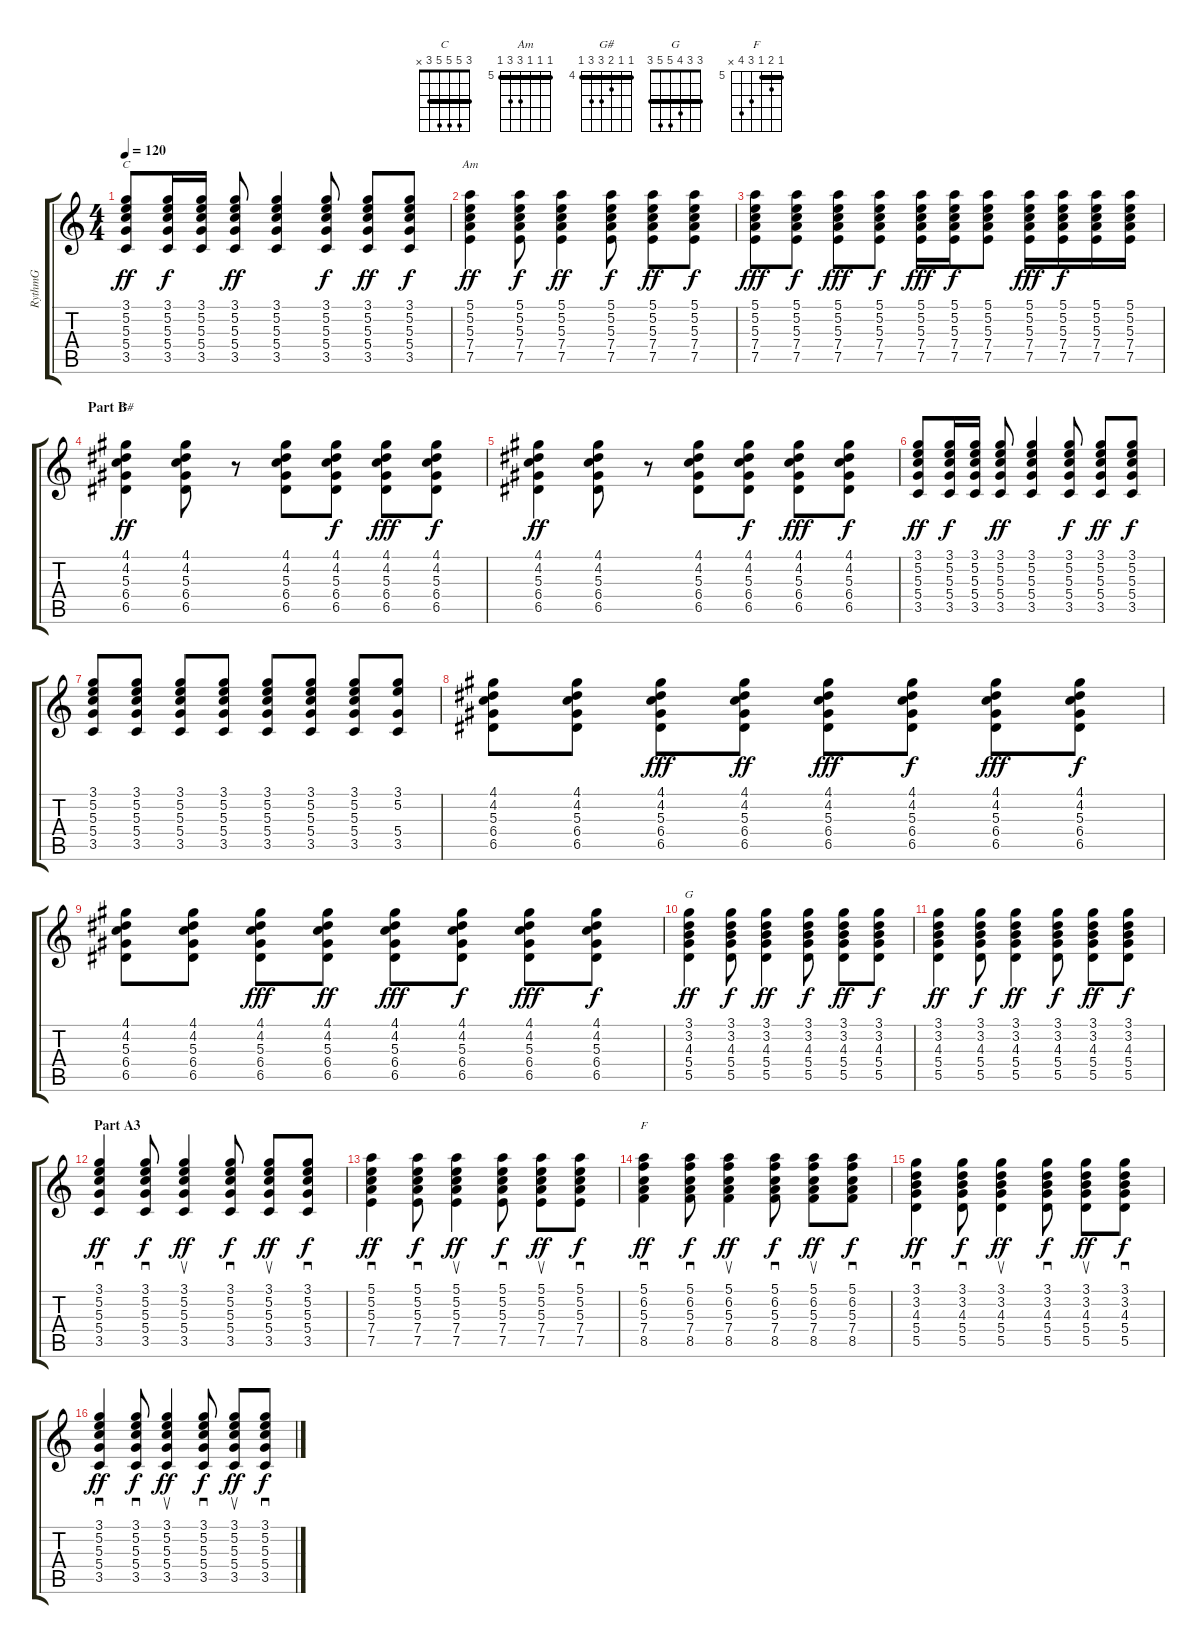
\track ("RythmG" "RythmG") {instrument acousticguitarsteel}
\staff {score tabs}
\tuning (E4 B3 G3 D3 A2 E2) {hide}
\chord ("C" 3 5 5 5 3 x) {barre 3}
\chord ("Am" 5 5 5 7 7 5) {firstfret 5 barre 5}
\chord ("G#" 4 4 5 6 6 4) {firstfret 4 barre 4}
\chord ("G" 3 3 4 5 5 3) {barre 3}
\chord ("F" 5 6 5 7 8 x) {firstfret 5 barre 5}
\ts (4 4)
\tempo 120
\clef g2
\ks c
(3.1 5.2 5.3 5.4 3.5).8{ch "C" dy ff} (3.1 5.2 5.3 5.4 3.5).16{dy f} (3.1 5.2 5.3 5.4 3.5).16 (3.1 5.2 5.3 5.4 3.5).8{dy ff} (3.1 5.2 5.3 5.4 3.5).4 (3.1 5.2 5.3 5.4 3.5).8{dy f} (3.1 5.2 5.3 5.4 3.5).8{dy ff} (3.1 5.2 5.3 5.4 3.5).8{dy f} |
(5.1 5.2 5.3 7.4 7.5).4{ch "Am" dy ff} (5.1 5.2 5.3 7.4 7.5).8{dy f} (5.1 5.2 5.3 7.4 7.5).4{dy ff} (5.1 5.2 5.3 7.4 7.5).8{dy f} (5.1 5.2 5.3 7.4 7.5).8{dy ff} (5.1 5.2 5.3 7.4 7.5).8{dy f} |
(5.1 5.2 5.3 7.4 7.5).8{dy fff} (5.1 5.2 5.3 7.4 7.5).8{dy f} (5.1 5.2 5.3 7.4 7.5).8{dy fff} (5.1 5.2 5.3 7.4 7.5).8{dy f} (5.1 5.2 5.3 7.4 7.5).16{dy fff} (5.1 5.2 5.3 7.4 7.5).16{dy f} (5.1 5.2 5.3 7.4 7.5).8 (5.1 5.2 5.3 7.4 7.5).16{dy fff} (5.1 5.2 5.3 7.4 7.5).16{dy f} (5.1 5.2 5.3 7.4 7.5).16 (5.1 5.2 5.3 7.4 7.5).16 |
\section ("" "Part B")
(4.1 4.2 5.3 6.4 6.5).4{ch "G#" dy ff} (4.1 4.2 5.3 6.4 6.5).8 r.8 (4.1 4.2 5.3 6.4 6.5).8 (4.1 4.2 5.3 6.4 6.5).8{dy f} (4.1 4.2 5.3 6.4 6.5).8{dy fff} (4.1 4.2 5.3 6.4 6.5).8{dy f} |
(4.1 4.2 5.3 6.4 6.5).4{dy ff} (4.1 4.2 5.3 6.4 6.5).8 r.8 (4.1 4.2 5.3 6.4 6.5).8 (4.1 4.2 5.3 6.4 6.5).8{dy f} (4.1 4.2 5.3 6.4 6.5).8{dy fff} (4.1 4.2 5.3 6.4 6.5).8{dy f} |
(3.1 5.2 5.3 5.4 3.5).8{dy ff} (3.1 5.2 5.3 5.4 3.5).16{dy f} (3.1 5.2 5.3 5.4 3.5).16 (3.1 5.2 5.3 5.4 3.5).8{dy ff} (3.1 5.2 5.3 5.4 3.5).4 (3.1 5.2 5.3 5.4 3.5).8{dy f} (3.1 5.2 5.3 5.4 3.5).8{dy ff} (3.1 5.2 5.3 5.4 3.5).8{dy f} |
(3.1 5.2 5.3 5.4 3.5).8 (3.1 5.2 5.3 5.4 3.5).8 (3.1 5.2 5.3 5.4 3.5).8 (3.1 5.2 5.3 5.4 3.5).8 (3.1 5.2 5.3 5.4 3.5).8 (3.1 5.2 5.3 5.4 3.5).8 (3.1 5.2 5.3 5.4 3.5).8 (3.1 5.2 5.4 3.5).8 |
(4.1 4.2 5.3 6.4 6.5).8 (4.1 4.2 5.3 6.4 6.5).8 (4.1 4.2 5.3 6.4 6.5).8{dy fff} (4.1 4.2 5.3 6.4 6.5).8{dy ff} (4.1 4.2 5.3 6.4 6.5).8{dy fff} (4.1 4.2 5.3 6.4 6.5).8{dy f} (4.1 4.2 5.3 6.4 6.5).8{dy fff} (4.1 4.2 5.3 6.4 6.5).8{dy f} |
(4.1 4.2 5.3 6.4 6.5).8 (4.1 4.2 5.3 6.4 6.5).8 (4.1 4.2 5.3 6.4 6.5).8{dy fff} (4.1 4.2 5.3 6.4 6.5).8{dy ff} (4.1 4.2 5.3 6.4 6.5).8{dy fff} (4.1 4.2 5.3 6.4 6.5).8{dy f} (4.1 4.2 5.3 6.4 6.5).8{dy fff} (4.1 4.2 5.3 6.4 6.5).8{dy f} |
(3.1 3.2 4.3 5.4 5.5).4{ch "G" dy ff} (3.1 3.2 4.3 5.4 5.5).8{dy f} (3.1 3.2 4.3 5.4 5.5).4{dy ff} (3.1 3.2 4.3 5.4 5.5).8{dy f} (3.1 3.2 4.3 5.4 5.5).8{dy ff} (3.1 3.2 4.3 5.4 5.5).8{dy f} |
(3.1 3.2 4.3 5.4 5.5).4{dy ff} (3.1 3.2 4.3 5.4 5.5).8{dy f} (3.1 3.2 4.3 5.4 5.5).4{dy ff} (3.1 3.2 4.3 5.4 5.5).8{dy f} (3.1 3.2 4.3 5.4 5.5).8{dy ff} (3.1 3.2 4.3 5.4 5.5).8{dy f} |
\section ("" "Part A3")
(3.1 5.2 5.3 5.4 3.5).4{sd dy ff} (3.1 5.2 5.3 5.4 3.5).8{sd dy f} (3.1 5.2 5.3 5.4 3.5).4{su dy ff} (3.1 5.2 5.3 5.4 3.5).8{sd dy f} (3.1 5.2 5.3 5.4 3.5).8{su dy ff} (3.1 5.2 5.3 5.4 3.5).8{sd dy f} |
(5.1 5.2 5.3 7.4 7.5).4{sd dy ff} (5.1 5.2 5.3 7.4 7.5).8{sd dy f} (5.1 5.2 5.3 7.4 7.5).4{su dy ff} (5.1 5.2 5.3 7.4 7.5).8{sd dy f} (5.1 5.2 5.3 7.4 7.5).8{su dy ff} (5.1 5.2 5.3 7.4 7.5).8{sd dy f} |
(5.1 6.2 5.3 7.4 8.5).4{sd ch "F" dy ff} (5.1 6.2 5.3 7.4 8.5).8{sd dy f} (5.1 6.2 5.3 7.4 8.5).4{su dy ff} (5.1 6.2 5.3 7.4 8.5).8{sd dy f} (5.1 6.2 5.3 7.4 8.5).8{su dy ff} (5.1 6.2 5.3 7.4 8.5).8{sd dy f} |
(3.1 3.2 4.3 5.4 5.5).4{sd dy ff} (3.1 3.2 4.3 5.4 5.5).8{sd dy f} (3.1 3.2 4.3 5.4 5.5).4{su dy ff} (3.1 3.2 4.3 5.4 5.5).8{sd dy f} (3.1 3.2 4.3 5.4 5.5).8{su dy ff} (3.1 3.2 4.3 5.4 5.5).8{sd dy f} |
(3.1 5.2 5.3 5.4 3.5).4{sd dy ff} (3.1 5.2 5.3 5.4 3.5).8{sd dy f} (3.1 5.2 5.3 5.4 3.5).4{su dy ff} (3.1 5.2 5.3 5.4 3.5).8{sd dy f} (3.1 5.2 5.3 5.4 3.5).8{su dy ff} (3.1 5.2 5.3 5.4 3.5).8{sd dy f}
